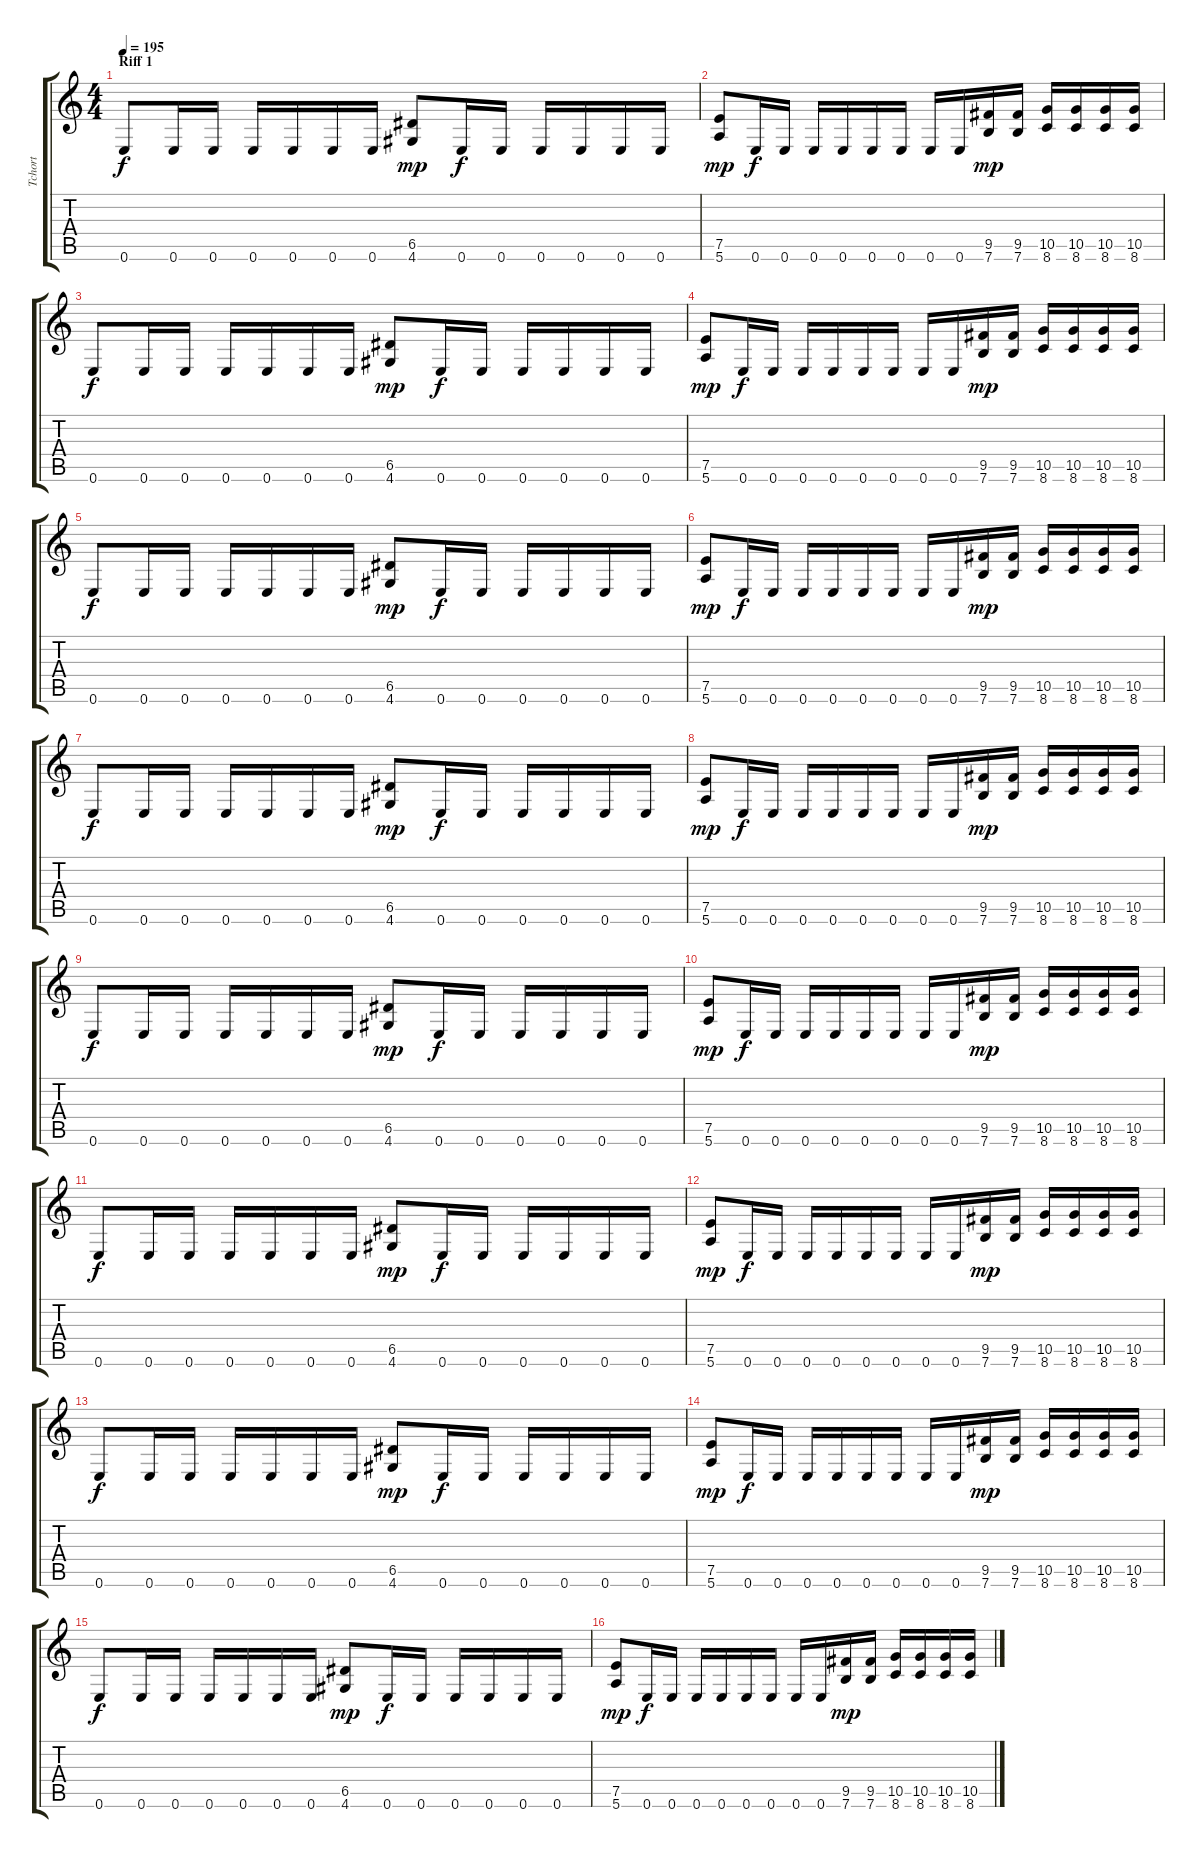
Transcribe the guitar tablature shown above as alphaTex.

\track ("Tchort" "Tchort") {instrument distortionguitar}
\staff {score tabs}
\tuning (E4 B3 G3 D3 A2 E2) {hide}
\ts (4 4)
\section ("" "Riff 1")
\tempo 195
\clef g2
\ks c
0.6.8{dy f} 0.6.16 0.6.16 0.6.16 0.6.16 0.6.16 0.6.16 (6.5 4.6).8{dy mp} 0.6.16{dy f} 0.6.16 0.6.16 0.6.16 0.6.16 0.6.16 |
(7.5 5.6).8{dy mp} 0.6.16{dy f} 0.6.16 0.6.16 0.6.16 0.6.16 0.6.16 0.6.16 0.6.16 (9.5 7.6).16{dy mp} (9.5 7.6).16 (10.5 8.6).16 (10.5 8.6).16 (10.5 8.6).16 (10.5 8.6).16 |
0.6.8{dy f} 0.6.16 0.6.16 0.6.16 0.6.16 0.6.16 0.6.16 (6.5 4.6).8{dy mp} 0.6.16{dy f} 0.6.16 0.6.16 0.6.16 0.6.16 0.6.16 |
(7.5 5.6).8{dy mp} 0.6.16{dy f} 0.6.16 0.6.16 0.6.16 0.6.16 0.6.16 0.6.16 0.6.16 (9.5 7.6).16{dy mp} (9.5 7.6).16 (10.5 8.6).16 (10.5 8.6).16 (10.5 8.6).16 (10.5 8.6).16 |
0.6.8{dy f} 0.6.16 0.6.16 0.6.16 0.6.16 0.6.16 0.6.16 (6.5 4.6).8{dy mp} 0.6.16{dy f} 0.6.16 0.6.16 0.6.16 0.6.16 0.6.16 |
(7.5 5.6).8{dy mp} 0.6.16{dy f} 0.6.16 0.6.16 0.6.16 0.6.16 0.6.16 0.6.16 0.6.16 (9.5 7.6).16{dy mp} (9.5 7.6).16 (10.5 8.6).16 (10.5 8.6).16 (10.5 8.6).16 (10.5 8.6).16 |
0.6.8{dy f} 0.6.16 0.6.16 0.6.16 0.6.16 0.6.16 0.6.16 (6.5 4.6).8{dy mp} 0.6.16{dy f} 0.6.16 0.6.16 0.6.16 0.6.16 0.6.16 |
(7.5 5.6).8{dy mp} 0.6.16{dy f} 0.6.16 0.6.16 0.6.16 0.6.16 0.6.16 0.6.16 0.6.16 (9.5 7.6).16{dy mp} (9.5 7.6).16 (10.5 8.6).16 (10.5 8.6).16 (10.5 8.6).16 (10.5 8.6).16 |
0.6.8{dy f} 0.6.16 0.6.16 0.6.16 0.6.16 0.6.16 0.6.16 (6.5 4.6).8{dy mp} 0.6.16{dy f} 0.6.16 0.6.16 0.6.16 0.6.16 0.6.16 |
(7.5 5.6).8{dy mp} 0.6.16{dy f} 0.6.16 0.6.16 0.6.16 0.6.16 0.6.16 0.6.16 0.6.16 (9.5 7.6).16{dy mp} (9.5 7.6).16 (10.5 8.6).16 (10.5 8.6).16 (10.5 8.6).16 (10.5 8.6).16 |
0.6.8{dy f} 0.6.16 0.6.16 0.6.16 0.6.16 0.6.16 0.6.16 (6.5 4.6).8{dy mp} 0.6.16{dy f} 0.6.16 0.6.16 0.6.16 0.6.16 0.6.16 |
(7.5 5.6).8{dy mp} 0.6.16{dy f} 0.6.16 0.6.16 0.6.16 0.6.16 0.6.16 0.6.16 0.6.16 (9.5 7.6).16{dy mp} (9.5 7.6).16 (10.5 8.6).16 (10.5 8.6).16 (10.5 8.6).16 (10.5 8.6).16 |
0.6.8{dy f} 0.6.16 0.6.16 0.6.16 0.6.16 0.6.16 0.6.16 (6.5 4.6).8{dy mp} 0.6.16{dy f} 0.6.16 0.6.16 0.6.16 0.6.16 0.6.16 |
(7.5 5.6).8{dy mp} 0.6.16{dy f} 0.6.16 0.6.16 0.6.16 0.6.16 0.6.16 0.6.16 0.6.16 (9.5 7.6).16{dy mp} (9.5 7.6).16 (10.5 8.6).16 (10.5 8.6).16 (10.5 8.6).16 (10.5 8.6).16 |
0.6.8{dy f} 0.6.16 0.6.16 0.6.16 0.6.16 0.6.16 0.6.16 (6.5 4.6).8{dy mp} 0.6.16{dy f} 0.6.16 0.6.16 0.6.16 0.6.16 0.6.16 |
(7.5 5.6).8{dy mp} 0.6.16{dy f} 0.6.16 0.6.16 0.6.16 0.6.16 0.6.16 0.6.16 0.6.16 (9.5 7.6).16{dy mp} (9.5 7.6).16 (10.5 8.6).16 (10.5 8.6).16 (10.5 8.6).16 (10.5 8.6).16
